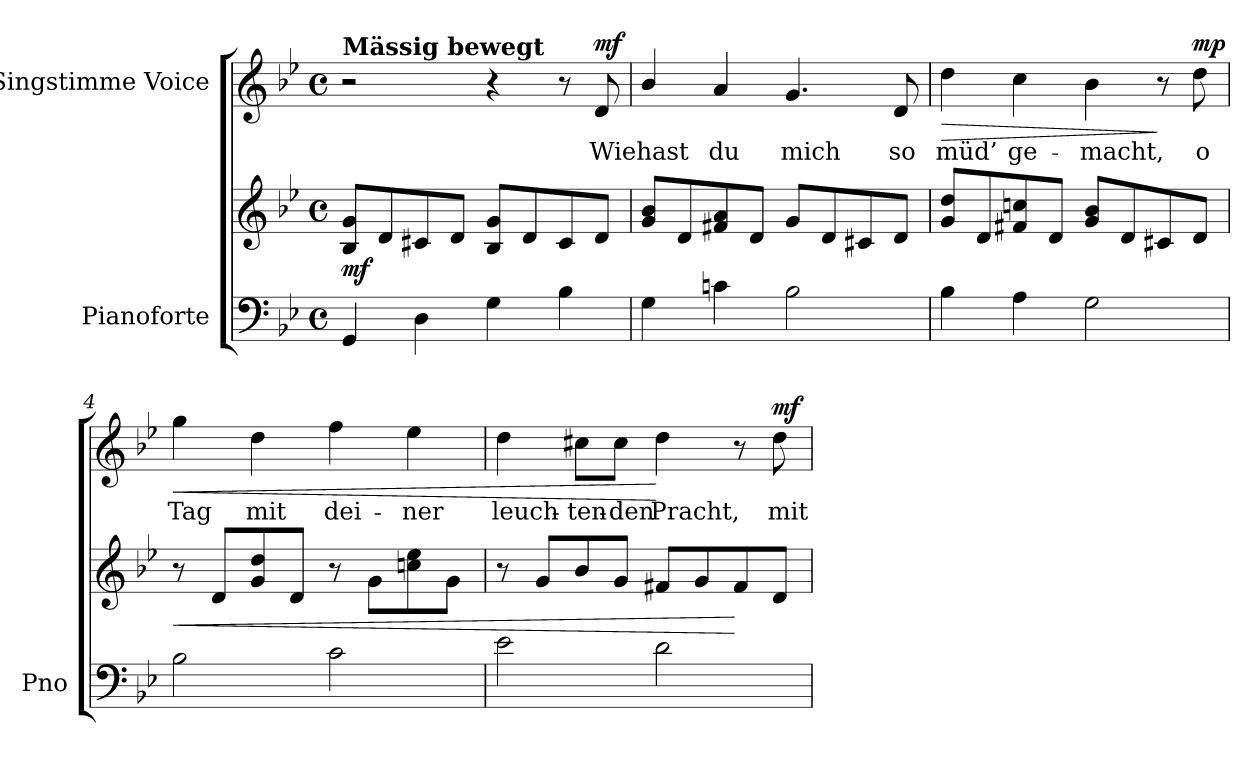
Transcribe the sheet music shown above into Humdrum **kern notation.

**kern	**kern	**dynam	**kern	**text	**dynam
*part2	*part2	*part2	*part1	*part1	*part1
*staff3	*staff2	*staff2/3	*staff1	*staff1	*staff1
*I"Pianoforte	*	*	*I"Singstimme Voice	*	*
*I'Pno	*	*	*	*	*
*clefF4	*clefG2	*	*clefG2	*	*
*k[b-e-]	*k[b-e-]	*	*k[b-e-]	*	*
*M4/4	*M4/4	*	*M4/4	*	*
*met(c)	*met(c)	*	*met(c)	*	*
=1	=1	=1	=1	=1	=1
!	!	!	!LO:TX:a:B:t=Mässig bewegt	!	!
!	!	!LO:DY:b	!	!	!
4GG/	8B-/ 8g/L	mf	2r	.	.
.	8d/	.	.	.	.
4D\	8c#X/	.	.	.	.
.	8d/J	.	.	.	.
4G\	8B-/ 8g/L	.	4r	.	.
.	8d/	.	.	.	.
4B-\	8c#/	.	8r	.	.
!	!	!	!	!LO:LY:b	!LO:DY:a
.	8d/J	.	8d/	Wie	mf
=2	=2	=2	=2	=2	=2
!	!	!	!	!LO:LY:b	!
4G\	8g/ 8b-/L	.	4b-/	hast	.
.	8d/	.	.	.	.
!	!	!	!	!LO:LY:b	!
4cn\	8f#X/ 8a/	.	4a/	du	.
.	8d/J	.	.	.	.
!	!	!	!	!LO:LY:b	!
2B-\	8g/L	.	4.g/	mich	.
.	8d/	.	.	.	.
.	8c#X/	.	.	.	.
!	!	!	!	!LO:LY:b	!
.	8d/J	.	8d/	so	.
=3	=3	=3	=3	=3	=3
!	!	!	!	!LO:LY:b	!LO:HP:b
4B-\	8g/ 8dd/L	.	4dd\	müd’	>
.	8d/	.	.	.	.
!	!	!	!	!LO:LY:b	!
4A\	8f#X/ 8ccn/	.	4cc\	ge-	.
.	8d/J	.	.	.	.
!	!	!	!	!LO:LY:b	!
2G\	8g/ 8b-/L	.	4b-\	-macht,	.
.	8d/	.	.	.	.
.	8c#X/	.	8r	.	]
!	!	!	!	!LO:LY:b	!LO:DY:a
.	8d/J	.	8dd\	o	mp
!!LO:LB:g=z
=4	=4	=4	=4	=4	=4
!	!	!LO:HP:b	!	!LO:LY:b	!LO:HP:b
2B-\	8r	<	4gg\	Tag	<
.	8d/L	.	.	.	.
!	!	!	!	!LO:LY:b	!
.	8g/ 8dd/	.	4dd\	mit	.
.	8d/J	.	.	.	.
!	!	!	!	!LO:LY:b	!
2c\	8r	.	4ff\	dei-	.
.	8g\L	.	.	.	.
!	!	!	!	!LO:LY:b	!
.	8ccn\ 8ee-\	.	4ee-\	-ner	.
.	8g\J	.	.	.	.
=5	=5	=5	=5	=5	=5
!	!	!	!	!LO:LY:b	!
2e-\	8r	.	4dd\	leuch-	.
.	8g/L	.	.	.	.
!	!	!	!	!LO:LY:b	!
.	8b-/	.	8cc#X\L	-ten-	.
!	!	!	!	!LO:LY:b	!
.	8g/J	.	8cc#\J	-den	.
!	!	!	!	!LO:LY:b	!
2d\	8f#X/L	.	4dd\	Pracht,	[
.	8g/	.	.	.	.
.	8f#/	[	8r	.	.
!	!	!	!	!LO:LY:b	!LO:DY:a
.	8d/J	.	8dd\	mit	mf
=	=	=	=	=	=
*-	*-	*-	*-	*-	*-
